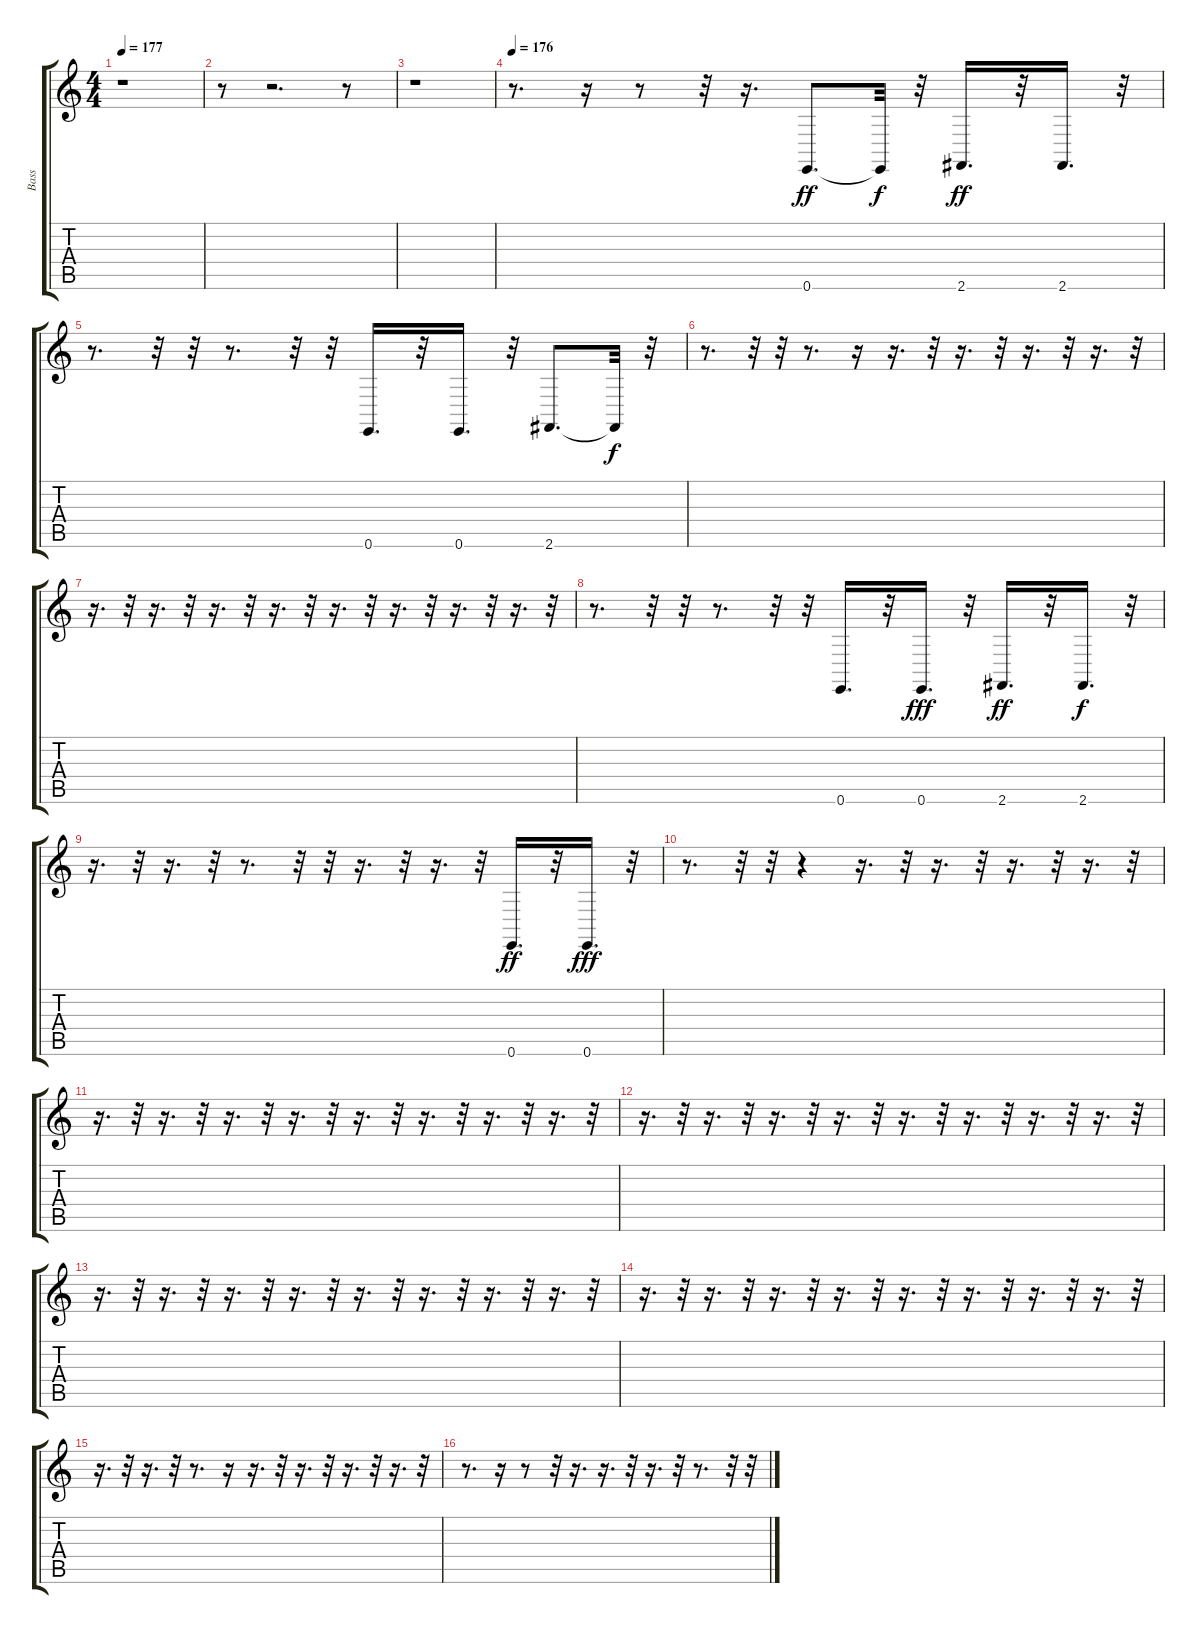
\track ("Bass" "Bass") {instrument violin}
\staff {score tabs}
\tuning (E4 B3 G3 D3 A2 E2) {hide}
\ts (4 4)
\tempo 177
\clef g2
\ks c
r.1{dy ff} |
r.8 r.2{d} r.8 |
r.1 |
\tempo 176
r.8{d} r.16 r.8 r.32 r.16{d} 0.6.8{d} 0.6{t}.32{dy f} r.32 2.6.16{d dy ff} r.32 2.6.16{d} r.32 |
r.8{d} r.32 r.32 r.8{d} r.32 r.32 0.6.16{d} r.32 0.6.16{d} r.32 2.6.8{d} 2.6{t}.32{dy f} r.32 |
r.8{d} r.32 r.32 r.8{d} r.16 r.16{d} r.32 r.16{d} r.32 r.16{d} r.32 r.16{d} r.32 |
r.16{d} r.32 r.16{d} r.32 r.16{d} r.32 r.16{d} r.32 r.16{d} r.32 r.16{d} r.32 r.16{d} r.32 r.16{d} r.32 |
r.8{d} r.32 r.32 r.8{d} r.32 r.32 0.6.16{d} r.32 0.6.16{d dy fff} r.32 2.6.16{d dy ff} r.32 2.6.16{d dy f} r.32 |
r.16{d} r.32 r.16{d} r.32 r.8{d} r.32 r.32 r.16{d} r.32 r.16{d} r.32 0.6.16{d dy ff} r.32 0.6.16{d dy fff} r.32 |
r.8{d} r.32 r.32 r.4 r.16{d} r.32 r.16{d} r.32 r.16{d} r.32 r.16{d} r.32 |
r.16{d} r.32 r.16{d} r.32 r.16{d} r.32 r.16{d} r.32 r.16{d} r.32 r.16{d} r.32 r.16{d} r.32 r.16{d} r.32 |
r.16{d} r.32 r.16{d} r.32 r.16{d} r.32 r.16{d} r.32 r.16{d} r.32 r.16{d} r.32 r.16{d} r.32 r.16{d} r.32 |
r.16{d} r.32 r.16{d} r.32 r.16{d} r.32 r.16{d} r.32 r.16{d} r.32 r.16{d} r.32 r.16{d} r.32 r.16{d} r.32 |
r.16{d} r.32 r.16{d} r.32 r.16{d} r.32 r.16{d} r.32 r.16{d} r.32 r.16{d} r.32 r.16{d} r.32 r.16{d} r.32 |
r.16{d} r.32 r.16{d} r.32 r.8{d} r.16 r.16{d} r.32 r.16{d} r.32 r.16{d} r.32 r.16{d} r.32 |
r.8{d} r.16 r.8 r.32 r.16{d} r.16{d} r.32 r.16{d} r.32 r.8{d} r.32 r.32
